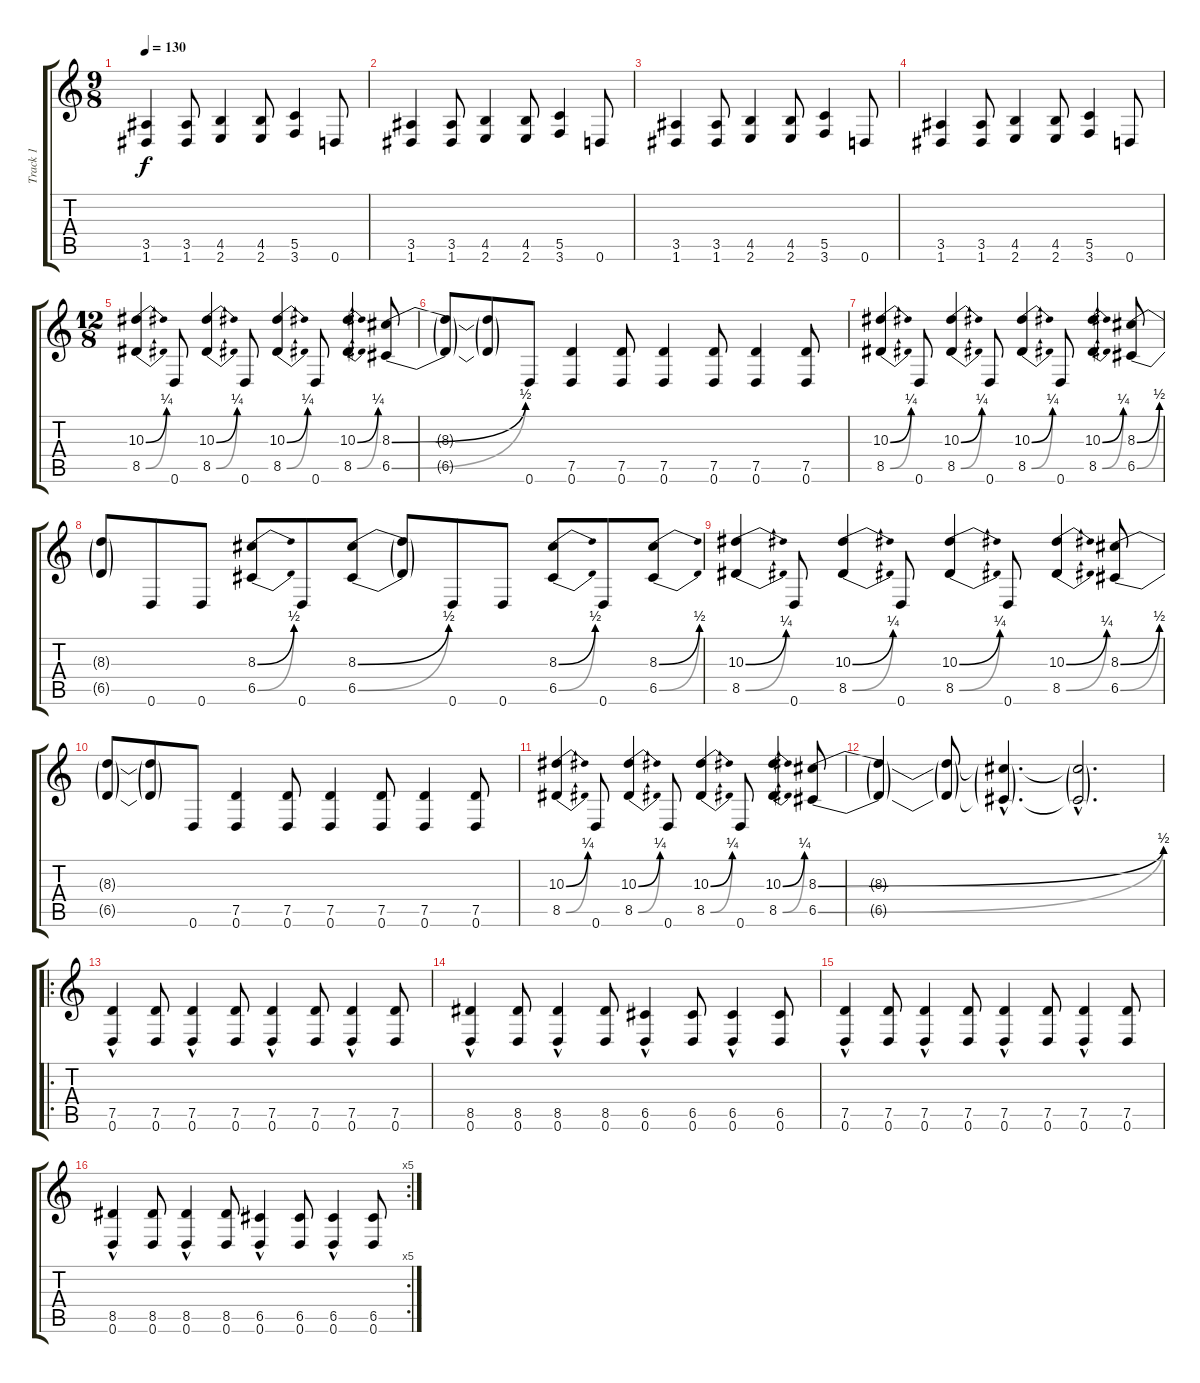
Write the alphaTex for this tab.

\track ("Track 1" "Track 1") {instrument distortionguitar}
\staff {score tabs}
\tuning (D4 A3 F3 C3 G2 D2) {hide}
\ts (9 8)
\tempo 130
\clef g2
\ks c
(3.5 1.6).4{dy f} (3.5 1.6).8 (4.5 2.6).4 (4.5 2.6).8 (5.5 3.6).4 0.6.8 |
(3.5 1.6).4 (3.5 1.6).8 (4.5 2.6).4 (4.5 2.6).8 (5.5 3.6).4 0.6.8 |
(3.5 1.6).4 (3.5 1.6).8 (4.5 2.6).4 (4.5 2.6).8 (5.5 3.6).4 0.6.8 |
(3.5 1.6).4 (3.5 1.6).8 (4.5 2.6).4 (4.5 2.6).8 (5.5 3.6).4 0.6.8 |
\ts (12 8)
(10.3{be (bend 0 0 60 1)} 8.5{be (bend 0 0 60 1)}).4 0.6.8 (10.3{be (bend 0 0 60 1)} 8.5{be (bend 0 0 60 1)}).4 0.6.8 (10.3{be (bend 0 0 60 1)} 8.5{be (bend 0 0 60 1)}).4 0.6.8 (10.3{be (bend 0 0 60 1)} 8.5{be (bend 0 0 60 1)}).4 (8.3{be (bend 0 0 60 2)} 6.5{be (bend 0 0 60 2)}).8 |
(8.3{t} 6.5{t}).8 (8.3{t} 6.5{t}).8 0.6.8 (7.5 0.6).4 (7.5 0.6).8 (7.5 0.6).4 (7.5 0.6).8 (7.5 0.6).4 (7.5 0.6).8 |
(10.3{be (bend 0 0 60 1)} 8.5{be (bend 0 0 60 1)}).4 0.6.8 (10.3{be (bend 0 0 60 1)} 8.5{be (bend 0 0 60 1)}).4 0.6.8 (10.3{be (bend 0 0 60 1)} 8.5{be (bend 0 0 60 1)}).4 0.6.8 (10.3{be (bend 0 0 60 1)} 8.5{be (bend 0 0 60 1)}).4 (8.3{be (bend 0 0 60 2)} 6.5{be (bend 0 0 60 2)}).8 |
(8.3{t} 6.5{t}).8 0.6.8 0.6.8 (8.3{be (bend 0 0 60 2)} 6.5{be (bend 0 0 60 2)}).8 0.6.8 (8.3{be (bend 0 0 60 2)} 6.5{be (bend 0 0 60 2)}).8 (8.3{t} 6.5{t}).8 0.6.8 0.6.8 (8.3{be (bend 0 0 60 2)} 6.5{be (bend 0 0 60 2)}).8 0.6.8 (8.3{be (bend 0 0 60 2)} 6.5{be (bend 0 0 60 2)}).8 |
(10.3{be (bend 0 0 60 1)} 8.5{be (bend 0 0 60 1)}).4 0.6.8 (10.3{be (bend 0 0 60 1)} 8.5{be (bend 0 0 60 1)}).4 0.6.8 (10.3{be (bend 0 0 60 1)} 8.5{be (bend 0 0 60 1)}).4 0.6.8 (10.3{be (bend 0 0 60 1)} 8.5{be (bend 0 0 60 1)}).4 (8.3{be (bend 0 0 60 2)} 6.5{be (bend 0 0 60 2)}).8 |
(8.3{t} 6.5{t}).8 (8.3{t} 6.5{t}).8 0.6.8 (7.5 0.6).4 (7.5 0.6).8 (7.5 0.6).4 (7.5 0.6).8 (7.5 0.6).4 (7.5 0.6).8 |
(10.3{be (bend 0 0 60 1)} 8.5{be (bend 0 0 60 1)}).4 0.6.8 (10.3{be (bend 0 0 60 1)} 8.5{be (bend 0 0 60 1)}).4 0.6.8 (10.3{be (bend 0 0 60 1)} 8.5{be (bend 0 0 60 1)}).4 0.6.8 (10.3{be (bend 0 0 60 1)} 8.5{be (bend 0 0 60 1)}).4 (8.3{be (bend 0 0 60 2)} 6.5{be (bend 0 0 60 2)}).8 |
(8.3{t} 6.5{t}).4 (8.3{t} 6.5{t}).8 (8.3{hac t} 6.5{hac t}).4{d} (8.3{hac t} 6.5{hac t}).2{d} |
\ro
(7.5 0.6{hac}).4 (7.5 0.6).8 (7.5 0.6{hac}).4 (7.5 0.6).8 (7.5 0.6{hac}).4 (7.5 0.6).8 (7.5 0.6{hac}).4 (7.5 0.6).8 |
(8.5 0.6{hac}).4 (8.5 0.6).8 (8.5 0.6{hac}).4 (8.5 0.6).8 (6.5 0.6{hac}).4 (6.5 0.6).8 (6.5 0.6{hac}).4 (6.5 0.6).8 |
(7.5 0.6{hac}).4 (7.5 0.6).8 (7.5 0.6{hac}).4 (7.5 0.6).8 (7.5 0.6{hac}).4 (7.5 0.6).8 (7.5 0.6{hac}).4 (7.5 0.6).8 |
\rc 5
(8.5 0.6{hac}).4 (8.5 0.6).8 (8.5 0.6{hac}).4 (8.5 0.6).8 (6.5 0.6{hac}).4 (6.5 0.6).8 (6.5 0.6{hac}).4 (6.5 0.6).8
